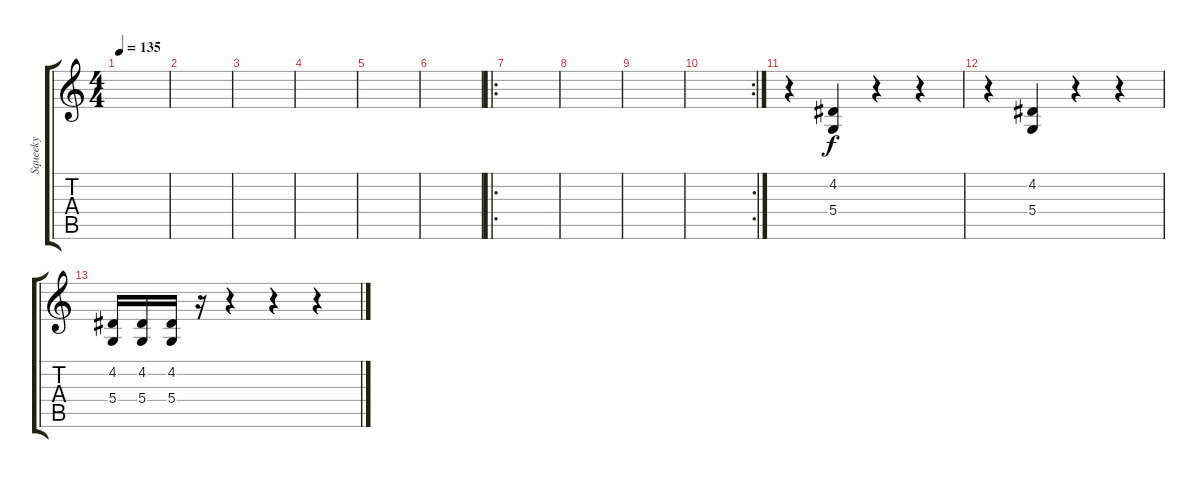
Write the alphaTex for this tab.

\track ("Squeeky" "Squeeky") {instrument taikodrum}
\staff {score tabs}
\tuning (E4 B3 G3 D3 A2 E2) {hide}
\ts (4 4)
\tempo 135
\clef g2
\ks c
|
|
|
|
|
|
\ro
|
|
|
\rc 2
|
r.4 (4.2 5.4).4{dy f} r.4 r.4 |
r.4 (4.2 5.4).4 r.4 r.4 |
(4.2 5.4).16 (4.2 5.4).16 (4.2 5.4).16 r.16 r.4 r.4 r.4
